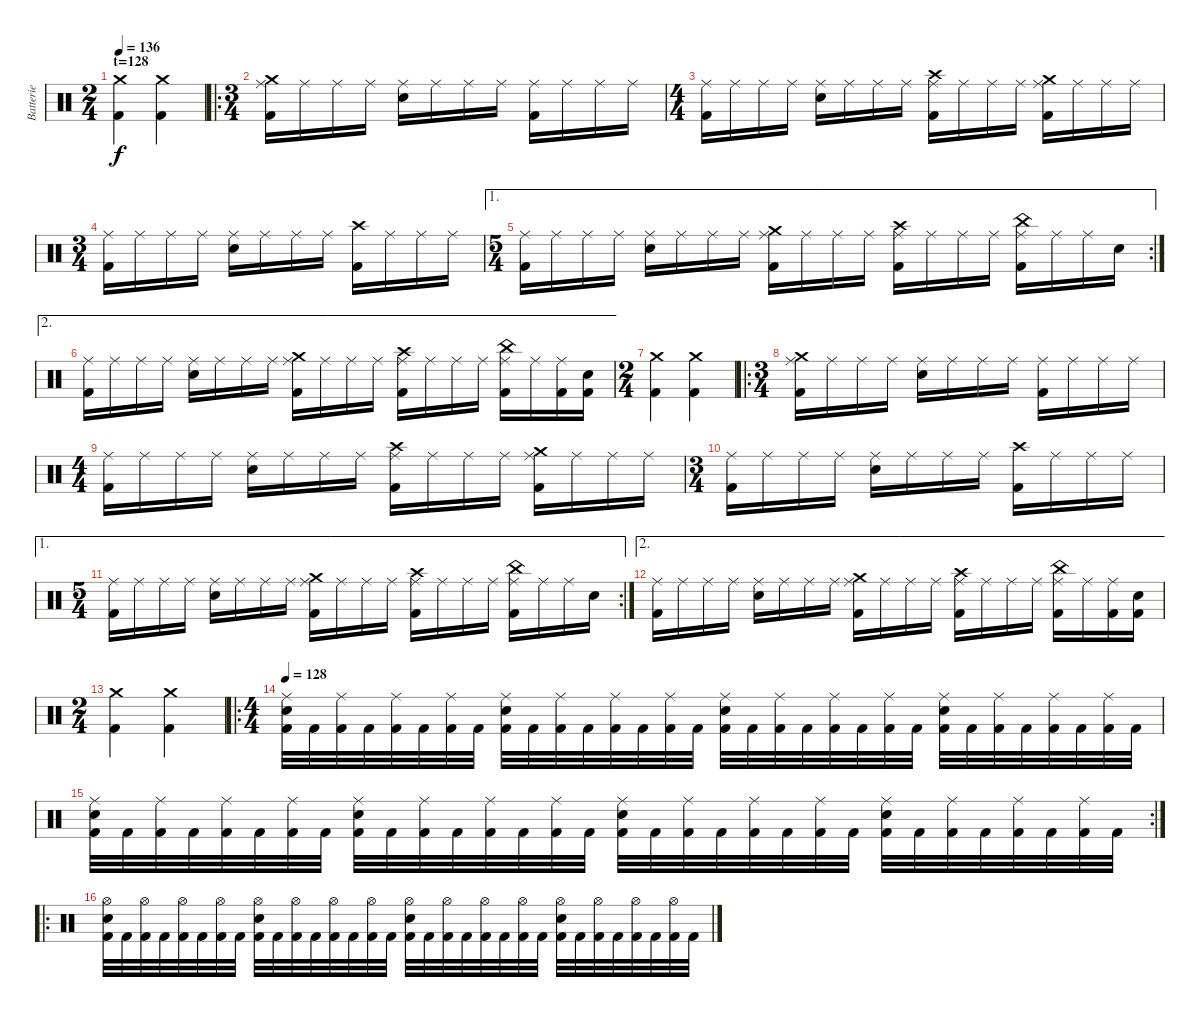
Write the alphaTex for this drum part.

\track ("Batterie" "Batterie") {instrument percussion}
\staff {score}
\articulation defaults
\ts (2 4)
\section ("" "t=128")
\tempo 136
\clef neutral
\ks c
("Crash medium (hit)" "Kick (hit) 2").4{dy f} ("Crash medium (hit)" "Kick (hit) 2").4 |
\ro
\ts (3 4)
("Crash medium (hit)" "Ride (middle)" "Kick (hit) 2").16 "Ride (middle)".16 "Ride (middle)".16 "Ride (middle)".16 ("Ride (middle)" "Electric Snare (hit)").16 "Ride (middle)".16 "Ride (middle)".16 "Ride (middle)".16 ("Ride (middle)" "Kick (hit) 2").16 "Ride (middle)".16 "Ride (middle)".16 "Ride (middle)".16 |
\ts (4 4)
("Ride (middle)" "Kick (hit) 2").16 "Ride (middle)".16 "Ride (middle)".16 "Ride (middle)".16 ("Ride (middle)" "Electric Snare (hit)").16 "Ride (middle)".16 "Ride (middle)".16 "Ride (middle)".16 ("Crash high (hit)" "Ride (middle)" "Kick (hit) 2").16 "Ride (middle)".16 "Ride (middle)".16 "Ride (middle)".16 ("Crash medium (hit)" "Ride (middle)" "Kick (hit) 2").16 "Ride (middle)".16 "Ride (middle)".16 "Ride (middle)".16 |
\ts (3 4)
("Ride (middle)" "Kick (hit) 2").16 "Ride (middle)".16 "Ride (middle)".16 "Ride (middle)".16 ("Ride (middle)" "Electric Snare (hit)").16 "Ride (middle)".16 "Ride (middle)".16 "Ride (middle)".16 ("Crash high (hit)" "Kick (hit) 2").16 "Ride (middle)".16 "Ride (middle)".16 "Ride (middle)".16 |
\ae 1
\rc 2
\ts (5 4)
("Ride (middle)" "Kick (hit) 2").16 "Ride (middle)".16 "Ride (middle)".16 "Ride (middle)".16 ("Ride (middle)" "Electric Snare (hit)").16 "Ride (middle)".16 "Ride (middle)".16 "Ride (middle)".16 ("Crash medium (hit)" "Ride (middle)" "Kick (hit) 2").16 "Ride (middle)".16 "Ride (middle)".16 "Ride (middle)".16 ("Crash high (hit)" "Ride (middle)" "Kick (hit) 2").16 "Ride (middle)".16 "Ride (middle)".16 "Ride (middle)".16 ("China (hit)" "Ride (middle)" "Kick (hit) 2").16 "Ride (middle)".16 "Ride (middle)".16 "Snare (hit)".16 |
\ae 2
("Ride (middle)" "Kick (hit) 2").16 "Ride (middle)".16 "Ride (middle)".16 "Ride (middle)".16 ("Ride (middle)" "Electric Snare (hit)").16 "Ride (middle)".16 "Ride (middle)".16 "Ride (middle)".16 ("Crash medium (hit)" "Ride (middle)" "Kick (hit) 2").16 "Ride (middle)".16 "Ride (middle)".16 "Ride (middle)".16 ("Crash high (hit)" "Ride (middle)" "Kick (hit) 2").16 "Ride (middle)".16 "Ride (middle)".16 "Ride (middle)".16 ("China (hit)" "Ride (middle)" "Kick (hit) 2").16 "Ride (middle)".16 ("Ride (middle)" "Kick (hit) 2").16 ("Snare (hit)" "Kick (hit) 2").16 |
\ts (2 4)
("Crash medium (hit)" "Kick (hit) 2").4 ("Crash medium (hit)" "Kick (hit) 2").4 |
\ro
\ts (3 4)
("Crash medium (hit)" "Ride (middle)" "Kick (hit) 2").16 "Ride (middle)".16 "Ride (middle)".16 "Ride (middle)".16 ("Ride (middle)" "Electric Snare (hit)").16 "Ride (middle)".16 "Ride (middle)".16 "Ride (middle)".16 ("Ride (middle)" "Kick (hit) 2").16 "Ride (middle)".16 "Ride (middle)".16 "Ride (middle)".16 |
\ts (4 4)
("Ride (middle)" "Kick (hit) 2").16 "Ride (middle)".16 "Ride (middle)".16 "Ride (middle)".16 ("Ride (middle)" "Electric Snare (hit)").16 "Ride (middle)".16 "Ride (middle)".16 "Ride (middle)".16 ("Crash high (hit)" "Ride (middle)" "Kick (hit) 2").16 "Ride (middle)".16 "Ride (middle)".16 "Ride (middle)".16 ("Crash medium (hit)" "Ride (middle)" "Kick (hit) 2").16 "Ride (middle)".16 "Ride (middle)".16 "Ride (middle)".16 |
\ts (3 4)
("Ride (middle)" "Kick (hit) 2").16 "Ride (middle)".16 "Ride (middle)".16 "Ride (middle)".16 ("Ride (middle)" "Electric Snare (hit)").16 "Ride (middle)".16 "Ride (middle)".16 "Ride (middle)".16 ("Crash high (hit)" "Kick (hit) 2").16 "Ride (middle)".16 "Ride (middle)".16 "Ride (middle)".16 |
\ae 1
\rc 2
\ts (5 4)
("Ride (middle)" "Kick (hit) 2").16 "Ride (middle)".16 "Ride (middle)".16 "Ride (middle)".16 ("Ride (middle)" "Electric Snare (hit)").16 "Ride (middle)".16 "Ride (middle)".16 "Ride (middle)".16 ("Crash medium (hit)" "Ride (middle)" "Kick (hit) 2").16 "Ride (middle)".16 "Ride (middle)".16 "Ride (middle)".16 ("Crash high (hit)" "Ride (middle)" "Kick (hit) 2").16 "Ride (middle)".16 "Ride (middle)".16 "Ride (middle)".16 ("China (hit)" "Ride (middle)" "Kick (hit) 2").16 "Ride (middle)".16 "Ride (middle)".16 "Snare (hit)".16 |
\ae 2
("Ride (middle)" "Kick (hit) 2").16 "Ride (middle)".16 "Ride (middle)".16 "Ride (middle)".16 ("Ride (middle)" "Electric Snare (hit)").16 "Ride (middle)".16 "Ride (middle)".16 "Ride (middle)".16 ("Crash medium (hit)" "Ride (middle)" "Kick (hit) 2").16 "Ride (middle)".16 "Ride (middle)".16 "Ride (middle)".16 ("Crash high (hit)" "Ride (middle)" "Kick (hit) 2").16 "Ride (middle)".16 "Ride (middle)".16 "Ride (middle)".16 ("China (hit)" "Ride (middle)" "Kick (hit) 2").16 "Ride (middle)".16 ("Ride (middle)" "Kick (hit) 2").16 ("Snare (hit)" "Kick (hit) 2").16 |
\ts (2 4)
("Crash medium (hit)" "Kick (hit) 2").4 ("Crash medium (hit)" "Kick (hit) 2").4 |
\ro
\ts (4 4)
\tempo 128
("Ride (middle)" "Electric Snare (hit)" "Kick (hit) 2").32 "Kick (hit) 2".32 ("Ride (middle)" "Kick (hit) 2").32 "Kick (hit) 2".32 ("Ride (middle)" "Kick (hit) 2").32 "Kick (hit) 2".32 ("Ride (middle)" "Kick (hit) 2").32 "Kick (hit) 2".32 ("Ride (middle)" "Electric Snare (hit)" "Kick (hit) 2").32 "Kick (hit) 2".32 ("Ride (middle)" "Kick (hit) 2").32 "Kick (hit) 2".32 ("Ride (middle)" "Kick (hit) 2").32 "Kick (hit) 2".32 ("Ride (middle)" "Kick (hit) 2").32 "Kick (hit) 2".32 ("Ride (middle)" "Electric Snare (hit)" "Kick (hit) 2").32 "Kick (hit) 2".32 ("Ride (middle)" "Kick (hit) 2").32 "Kick (hit) 2".32 ("Ride (middle)" "Kick (hit) 2").32 "Kick (hit) 2".32 ("Ride (middle)" "Kick (hit) 2").32 "Kick (hit) 2".32 ("Ride (middle)" "Electric Snare (hit)" "Kick (hit) 2").32 "Kick (hit) 2".32 ("Ride (middle)" "Kick (hit) 2").32 "Kick (hit) 2".32 ("Ride (middle)" "Kick (hit) 2").32 "Kick (hit) 2".32 ("Ride (middle)" "Kick (hit) 2").32 "Kick (hit) 2".32 |
\rc 2
("Ride (middle)" "Electric Snare (hit)" "Kick (hit) 2").32 "Kick (hit) 2".32 ("Ride (middle)" "Kick (hit) 2").32 "Kick (hit) 2".32 ("Ride (middle)" "Kick (hit) 2").32 "Kick (hit) 2".32 ("Ride (middle)" "Kick (hit) 2").32 "Kick (hit) 2".32 ("Ride (middle)" "Electric Snare (hit)" "Kick (hit) 2").32 "Kick (hit) 2".32 ("Ride (middle)" "Kick (hit) 2").32 "Kick (hit) 2".32 ("Ride (middle)" "Kick (hit) 2").32 "Kick (hit) 2".32 ("Ride (middle)" "Kick (hit) 2").32 "Kick (hit) 2".32 ("Ride (middle)" "Electric Snare (hit)" "Kick (hit) 2").32 "Kick (hit) 2".32 ("Ride (middle)" "Kick (hit) 2").32 "Kick (hit) 2".32 ("Ride (middle)" "Kick (hit) 2").32 "Kick (hit) 2".32 ("Ride (middle)" "Kick (hit) 2").32 "Kick (hit) 2".32 ("Ride (middle)" "Electric Snare (hit)" "Kick (hit) 2").32 "Kick (hit) 2".32 ("Ride (middle)" "Kick (hit) 2").32 "Kick (hit) 2".32 ("Ride (middle)" "Kick (hit) 2").32 "Kick (hit) 2".32 ("Ride (middle)" "Kick (hit) 2").32 "Kick (hit) 2".32 |
\ro
("Hi-Hat (open)" "Electric Snare (hit)" "Kick (hit) 2").32 "Kick (hit) 2".32 ("Hi-Hat (open)" "Kick (hit) 2").32 "Kick (hit) 2".32 ("Hi-Hat (open)" "Kick (hit) 2").32 "Kick (hit) 2".32 ("Hi-Hat (open)" "Kick (hit) 2").32 "Kick (hit) 2".32 ("Hi-Hat (open)" "Electric Snare (hit)" "Kick (hit) 2").32 "Kick (hit) 2".32 ("Hi-Hat (open)" "Kick (hit) 2").32 "Kick (hit) 2".32 ("Hi-Hat (open)" "Kick (hit) 2").32 "Kick (hit) 2".32 ("Hi-Hat (open)" "Kick (hit) 2").32 "Kick (hit) 2".32 ("Hi-Hat (open)" "Electric Snare (hit)" "Kick (hit) 2").32 "Kick (hit) 2".32 ("Hi-Hat (open)" "Kick (hit) 2").32 "Kick (hit) 2".32 ("Hi-Hat (open)" "Kick (hit) 2").32 "Kick (hit) 2".32 ("Hi-Hat (open)" "Kick (hit) 2").32 "Kick (hit) 2".32 ("Hi-Hat (open)" "Electric Snare (hit)" "Kick (hit) 2").32 "Kick (hit) 2".32 ("Hi-Hat (open)" "Kick (hit) 2").32 "Kick (hit) 2".32 ("Hi-Hat (open)" "Kick (hit) 2").32 "Kick (hit) 2".32 ("Hi-Hat (open)" "Kick (hit) 2").32 "Kick (hit) 2".32
